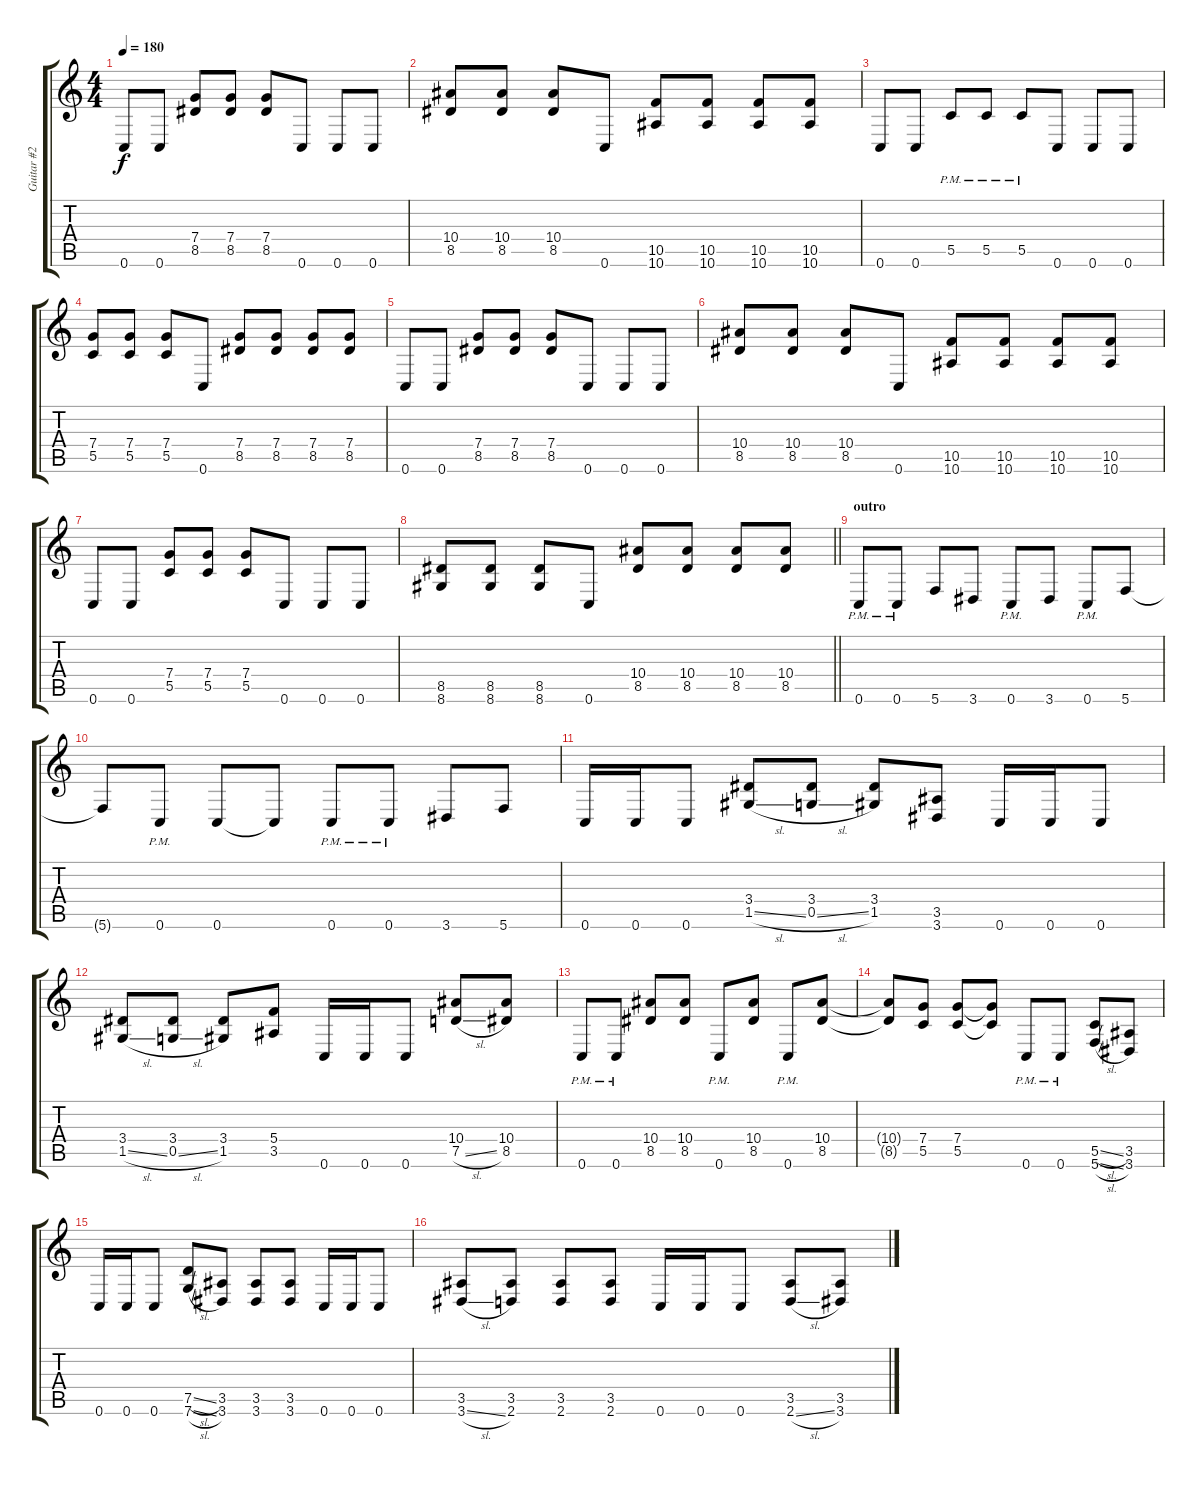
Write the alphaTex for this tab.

\track ("Guitar #2" "Guitar #2") {instrument overdrivenguitar}
\staff {score tabs}
\tuning (D4 A3 F3 C3 G2 C2) {hide}
\ts (4 4)
\tempo 180
\clef g2
\ks c
0.6.8{dy f} 0.6.8 (7.4 8.5).8 (7.4 8.5).8 (7.4 8.5).8 0.6.8 0.6.8 0.6.8 |
(10.4 8.5).8 (10.4 8.5).8 (10.4 8.5).8 0.6.8 (10.5 10.6).8 (10.5 10.6).8 (10.5 10.6).8 (10.5 10.6).8 |
0.6.8 0.6.8 5.5{pm}.8 5.5{pm}.8 5.5{pm}.8 0.6.8 0.6.8 0.6.8 |
(7.4 5.5).8 (7.4 5.5).8 (7.4 5.5).8 0.6.8 (7.4 8.5).8 (7.4 8.5).8 (7.4 8.5).8 (7.4 8.5).8 |
0.6.8 0.6.8 (7.4 8.5).8 (7.4 8.5).8 (7.4 8.5).8 0.6.8 0.6.8 0.6.8 |
(10.4 8.5).8 (10.4 8.5).8 (10.4 8.5).8 0.6.8 (10.5 10.6).8 (10.5 10.6).8 (10.5 10.6).8 (10.5 10.6).8 |
0.6.8 0.6.8 (7.4 5.5).8 (7.4 5.5).8 (7.4 5.5).8 0.6.8 0.6.8 0.6.8 |
\barLineRight lightlight
(8.5 8.6).8 (8.5 8.6).8 (8.5 8.6).8 0.6.8 (10.4 8.5).8 (10.4 8.5).8 (10.4 8.5).8 (10.4 8.5).8 |
\section ("" "outro")
0.6{pm}.8 0.6{pm}.8 5.6.8 3.6.8 0.6{pm}.8 3.6.8 0.6{pm}.8 5.6.8 |
5.6{t}.8 0.6{pm}.8 0.6.8 0.6{t}.8 0.6{pm}.8 0.6{pm}.8 3.6.8 5.6.8 |
0.6.16 0.6.16 0.6.8 (3.4 1.5{sl}).8 (3.4 0.5{sl}).8 (3.4 1.5).8 (3.5 3.6).8 0.6.16 0.6.16 0.6.8 |
(3.4 1.5{sl}).8 (3.4 0.5{sl}).8 (3.4 1.5).8 (5.4 3.5).8 0.6.16 0.6.16 0.6.8 (10.4 7.5{sl}).8 (10.4 8.5).8 |
0.6{pm}.8 0.6{pm}.8 (10.4 8.5).8 (10.4 8.5).8 0.6{pm}.8 (10.4 8.5).8 0.6{pm}.8 (10.4 8.5).8 |
(10.4{t} 8.5{t}).8 (7.4 5.5).8 (7.4 5.5).8 (7.4{t} 5.5{t}).8 0.6{pm}.8 0.6{pm}.8 (5.5{sl} 5.6{sl}).8 (3.5 3.6).8 |
0.6.16 0.6.16 0.6.8 (7.5{sl} 7.6{sl}).8 (3.5 3.6).8 (3.5 3.6).8 (3.5 3.6).8 0.6.16 0.6.16 0.6.8 |
(3.5 3.6{sl}).8 (3.5 2.6).8 (3.5 2.6).8 (3.5 2.6).8 0.6.16 0.6.16 0.6.8 (3.5 2.6{sl}).8 (3.5 3.6).8
